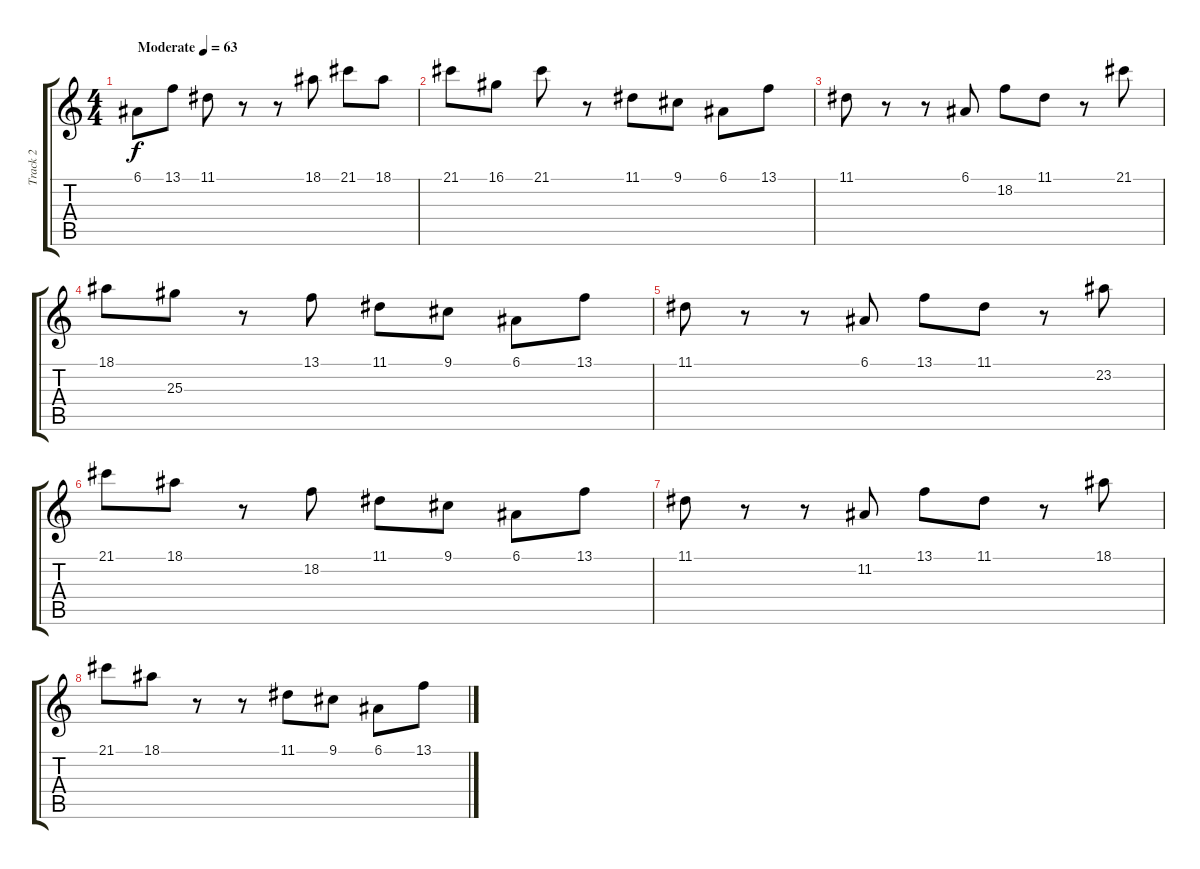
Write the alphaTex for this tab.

\track ("Track 2" "Track 2") {instrument acousticgrandpiano}
\staff {score tabs}
\tuning (E4 B3 G3 D3 A2 E2) {hide}
\ts (4 4)
\tempo (63 "Moderate")
\clef g2
\ks c
6.1.8{dy f instrument acousticgrandpiano} 13.1.8 11.1.8 r.8 r.8 18.1.8 21.1.8 18.1.8 |
21.1.8 16.1.8 21.1.8 r.8 11.1.8 9.1.8 6.1.8 13.1.8 |
11.1.8 r.8 r.8 6.1.8 18.2.8 11.1.8 r.8 21.1.8 |
18.1.8 25.3.8 r.8 13.1.8 11.1.8 9.1.8 6.1.8 13.1.8 |
11.1.8 r.8 r.8 6.1.8 13.1.8 11.1.8 r.8 23.2.8 |
21.1.8 18.1.8 r.8 18.2.8 11.1.8 9.1.8 6.1.8 13.1.8 |
11.1.8 r.8 r.8 11.2.8 13.1.8 11.1.8 r.8 18.1.8 |
21.1.8 18.1.8 r.8 r.8 11.1.8 9.1.8 6.1.8 13.1.8
